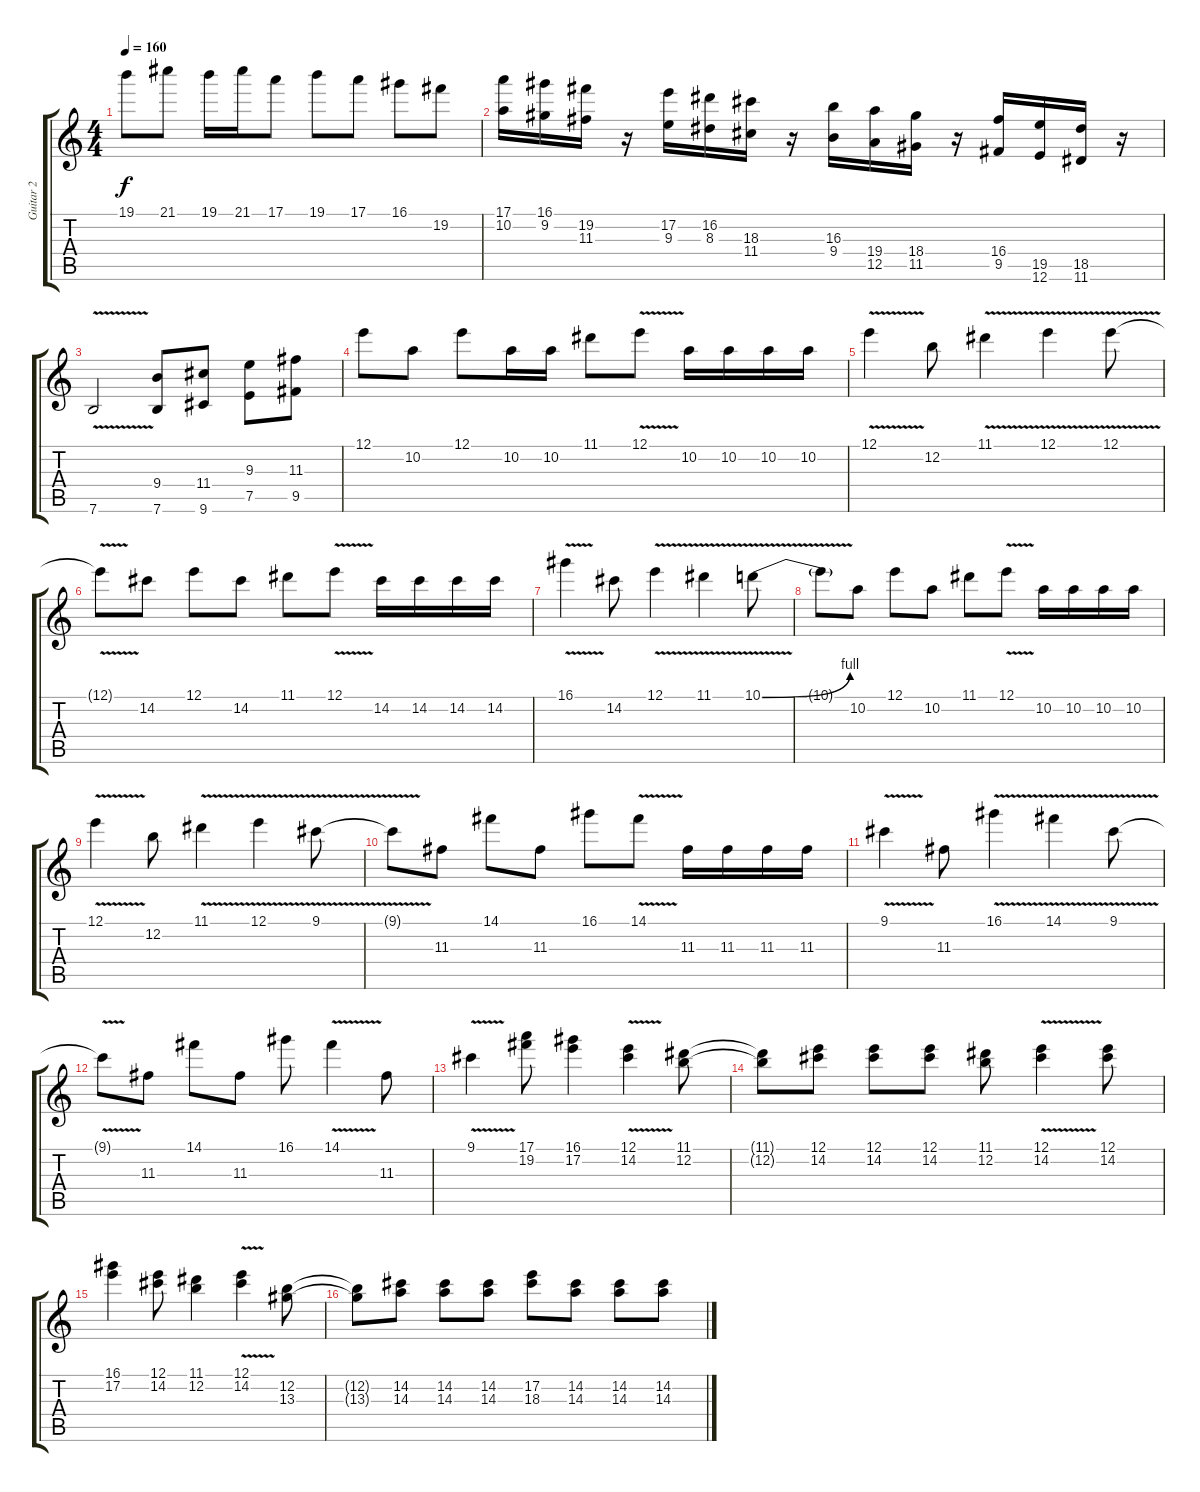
\track ("Guitar 2" "Guitar 2") {instrument distortionguitar}
\staff {score tabs}
\tuning (E4 B3 G3 D3 A2 E2) {hide}
\ts (4 4)
\tempo 160
\clef g2
\ks c
19.1.8{dy f} 21.1.8 19.1.16 21.1.16 17.1.8 19.1.8 17.1.8 16.1.8 19.2.8 |
(17.1 10.2).16 (16.1 9.2).16 (19.2 11.3).16 r.16 (17.2 9.3).16 (16.2 8.3).16 (18.3 11.4).16 r.16 (16.3 9.4).16 (19.4 12.5).16 (18.4 11.5).16 r.16 (16.4 9.5).16 (19.5 12.6).16 (18.5 11.6).16 r.16 |
7.6{v}.2 (9.4 7.6).8 (11.4 9.6).8 (9.3 7.5).8 (11.3 9.5).8 |
12.1.8 10.2.8 12.1.8 10.2.16 10.2.16 11.1.8 12.1{v}.8 10.2.16 10.2.16 10.2.16 10.2.16 |
12.1{v}.4 12.2.8 11.1{v}.4 12.1{v}.4 12.1{v}.8 |
12.1{t}.8 14.2.8 12.1.8 14.2.8 11.1.8 12.1{v}.8 14.2.16 14.2.16 14.2.16 14.2.16 |
16.1{v}.4 14.2.8 12.1{v}.4 11.1{v}.4 10.1{be (bend 0 0 60 4) v}.8 |
10.1{t}.8 10.2.8 12.1.8 10.2.8 11.1.8 12.1{v}.8 10.2.16 10.2.16 10.2.16 10.2.16 |
12.1{v}.4 12.2.8 11.1{v}.4 12.1{v}.4 9.1{v}.8 |
9.1{t}.8 11.3.8 14.1.8 11.3.8 16.1.8 14.1{v}.8 11.3.16 11.3.16 11.3.16 11.3.16 |
9.1{v}.4 11.3.8 16.1{v}.4 14.1{v}.4 9.1{v}.8 |
9.1{t}.8 11.3.8 14.1.8 11.3.8 16.1.8 14.1{v}.4 11.3.8 |
9.1{v}.4 (17.1 19.2).8 (16.1 17.2).4 (12.1{v} 14.2).4 (11.1 12.2).8 |
(11.1{t} 12.2{t}).8 (12.1 14.2).8 (12.1 14.2).8 (12.1 14.2).8 (11.1 12.2).8 (12.1{v} 14.2).4 (12.1 14.2).8 |
(16.1 17.2).4 (12.1 14.2).8 (11.1 12.2).4 (12.1{v} 14.2).4 (12.2 13.3).8 |
(12.2{t} 13.3{t}).8 (14.2 14.3).8 (14.2 14.3).8 (14.2 14.3).8 (17.2 18.3).8 (14.2 14.3).8 (14.2 14.3).8 (14.2 14.3).8
